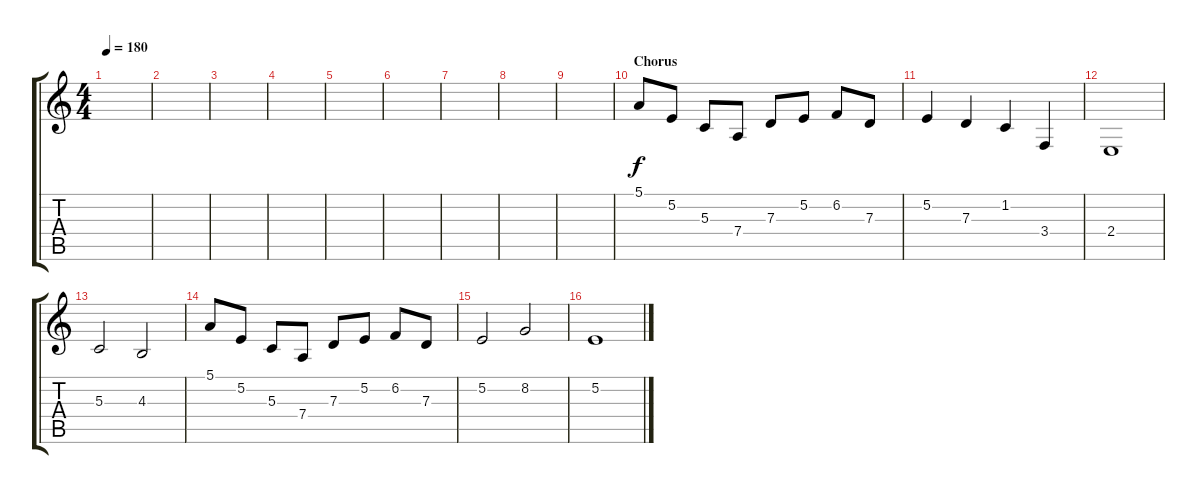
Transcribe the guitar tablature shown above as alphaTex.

\track "" {instrument violin}
\staff {score tabs}
\tuning (E4 B3 G3 D3 A2 E2) {hide}
\ts (4 4)
\tempo 180
\clef g2
\ks c
|
|
|
|
|
|
|
|
|
\section ("" "Chorus")
5.1.8 5.2.8 5.3.8 7.4.8 7.3.8 5.2.8 6.2.8 7.3.8 |
5.2.4 7.3.4 1.2.4 3.4.4 |
2.4.1 |
5.3.2 4.3.2 |
5.1.8 5.2.8 5.3.8 7.4.8 7.3.8 5.2.8 6.2.8 7.3.8 |
5.2.2 8.2.2 |
5.2.1
